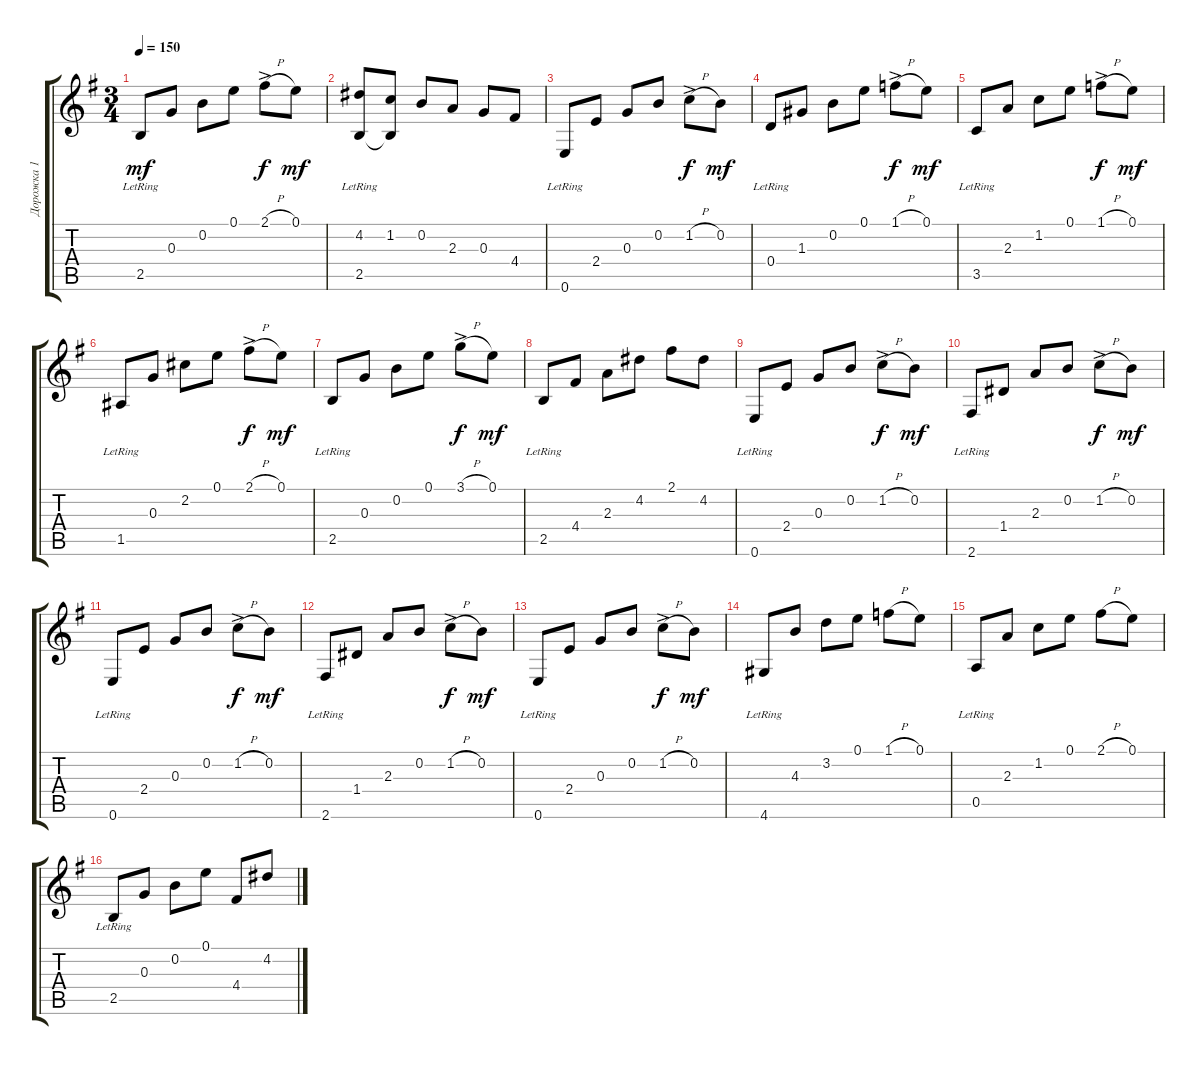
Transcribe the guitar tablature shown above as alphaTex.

\track ("Дорожка 1" "Дорожка 1") {instrument acousticguitarnylon}
\staff {score tabs}
\tuning (E4 B3 G3 D3 A2 E2) {hide}
\ts (3 4)
\tempo 150
\clef g2
\ks g
2.5{lr}.8{dy mf} 0.3.8 0.2.8 0.1.8 2.1{h ac}.8{dy f} 0.1.8{dy mf} |
(4.2 2.5{lr}).8 (1.2 2.5{t}).8 0.2.8 2.3.8 0.3.8 4.4.8 |
0.6{lr}.8 2.4.8 0.3.8 0.2.8 1.2{h ac}.8{dy f} 0.2.8{dy mf} |
0.4{lr}.8 1.3.8 0.2.8 0.1.8 1.1{h ac}.8{dy f} 0.1.8{dy mf} |
3.5{lr}.8 2.3.8 1.2.8 0.1.8 1.1{h ac}.8{dy f} 0.1.8{dy mf} |
1.5{lr}.8 0.3.8 2.2.8 0.1.8 2.1{h ac}.8{dy f} 0.1.8{dy mf} |
2.5{lr}.8 0.3.8 0.2.8 0.1.8 3.1{h ac}.8{dy f} 0.1.8{dy mf} |
2.5{lr}.8 4.4.8 2.3.8 4.2.8 2.1.8 4.2.8 |
0.6{lr}.8 2.4.8 0.3.8 0.2.8 1.2{h ac}.8{dy f} 0.2.8{dy mf} |
2.6{lr}.8 1.4.8 2.3.8 0.2.8 1.2{h ac}.8{dy f} 0.2.8{dy mf} |
0.6{lr}.8 2.4.8 0.3.8 0.2.8 1.2{h ac}.8{dy f} 0.2.8{dy mf} |
2.6{lr}.8 1.4.8 2.3.8 0.2.8 1.2{h ac}.8{dy f} 0.2.8{dy mf} |
0.6{lr}.8 2.4.8 0.3.8 0.2.8 1.2{h ac}.8{dy f} 0.2.8{dy mf} |
4.6{lr}.8 4.3.8 3.2.8 0.1.8 1.1{h}.8 0.1.8 |
0.5{lr}.8 2.3.8 1.2.8 0.1.8 2.1{h}.8 0.1.8 |
2.5{lr}.8 0.3.8 0.2.8 0.1.8 4.4.8 4.2.8
